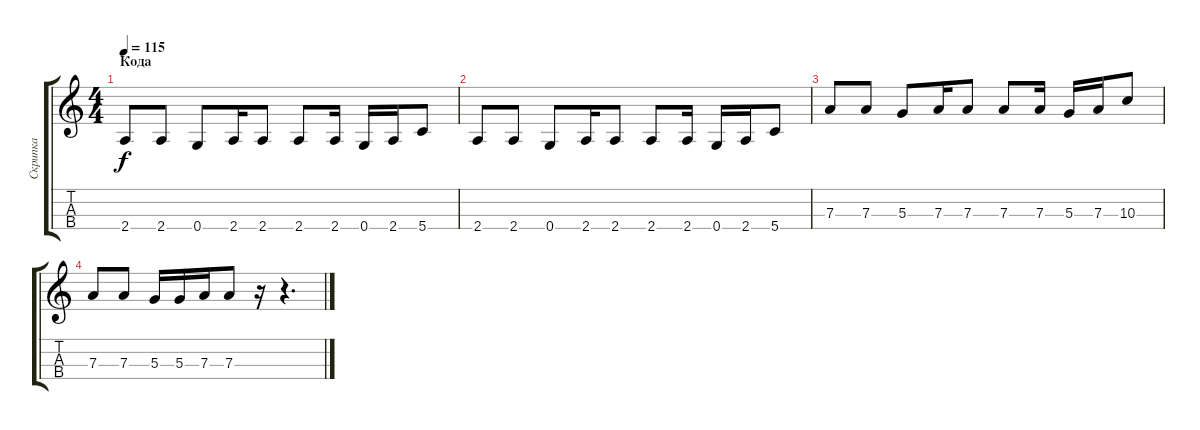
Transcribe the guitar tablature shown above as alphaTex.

\track ("Скрипка" "Скрипка") {instrument violin}
\staff {score tabs}
\tuning (E5 A4 D4 G3) {hide}
\ts (4 4)
\section ("" "Кода")
\tempo 115
\clef g2
\ks aminor
2.4.8{dy f} 2.4.8 0.4.8 2.4.16 2.4.8 2.4.8 2.4.16 0.4.16 2.4.16 5.4.8 |
2.4.8 2.4.8 0.4.8 2.4.16 2.4.8 2.4.8 2.4.16 0.4.16 2.4.16 5.4.8 |
7.3.8 7.3.8 5.3.8 7.3.16 7.3.8 7.3.8 7.3.16 5.3.16 7.3.16 10.3.8 |
7.3.8 7.3.8 5.3.16 5.3.16 7.3.16 7.3.8 r.16 r.4{d}
